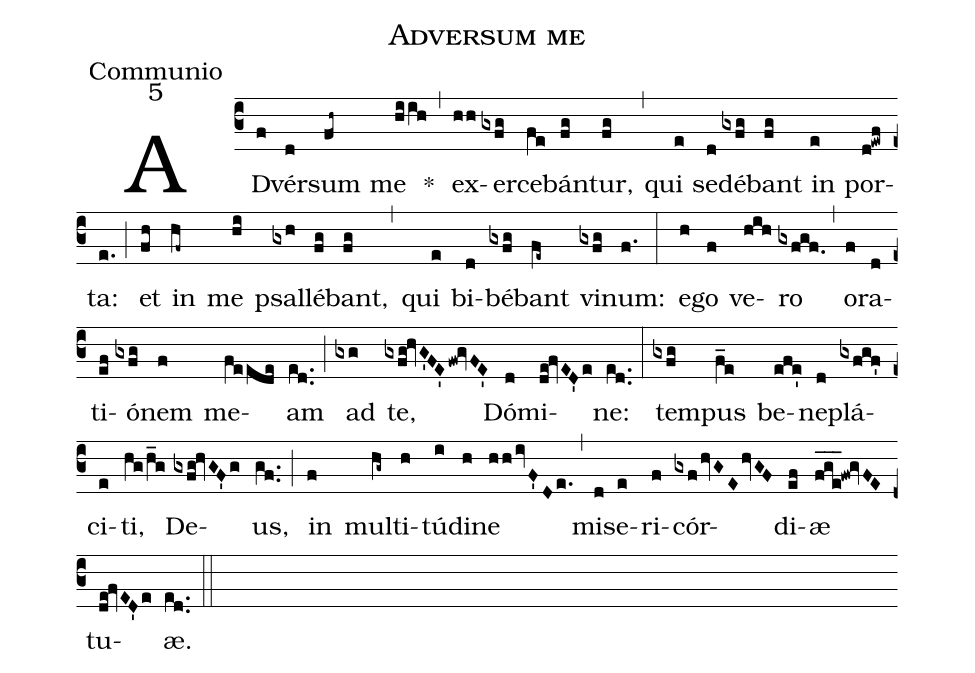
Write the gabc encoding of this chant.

name:Adversum me;
office-part:Communio;
mode:5;
%%
(c3) AD(f)vér(d)sum(fh~) me(hiih) *(,) ex(hh)er(gxfg)ce(fe)bán(fg)tur,(fg) (,) qui(e) se(d)dé(gxfg)bant(fg) in(e) por(d!ewf)ta:(e.) (;) et(fh) in(hf~) me(hi) psal(gxh)lé(fg)bant,(fg) (,) qui(e) bi(d)bé(gxfg)bant(fe~) vi(gxfg)num:(f.) (:)
e(h)go(f) ve(hih)ro(gxfgf.) (,) o(f)ra(d)ti(ef)ó(gxfg)nem(f) me(feede)am(ed..) (;) ad(gxg) te,(gxfg!hvG'FE'fw!gvFE') Dó(d)mi(de!fvED'e)ne:(ed..) (:)
tem(gxfg)pus(f_e) be(efe')ne(d)plá(gxfgf')ci(e)ti,(hg/h_g) De(gxfg!hvGF'g)us,(gf..) (;) in(f) mul(hg~)ti(h)tú(i)di(h)ne(hhivF'De.) (,) mi(d)se(e)ri(f)cór(gxfhvGEhvGF)di(ef)æ(fge___!fw!gvFE) tu(de!fvED'e)æ.(ed..) (::)
